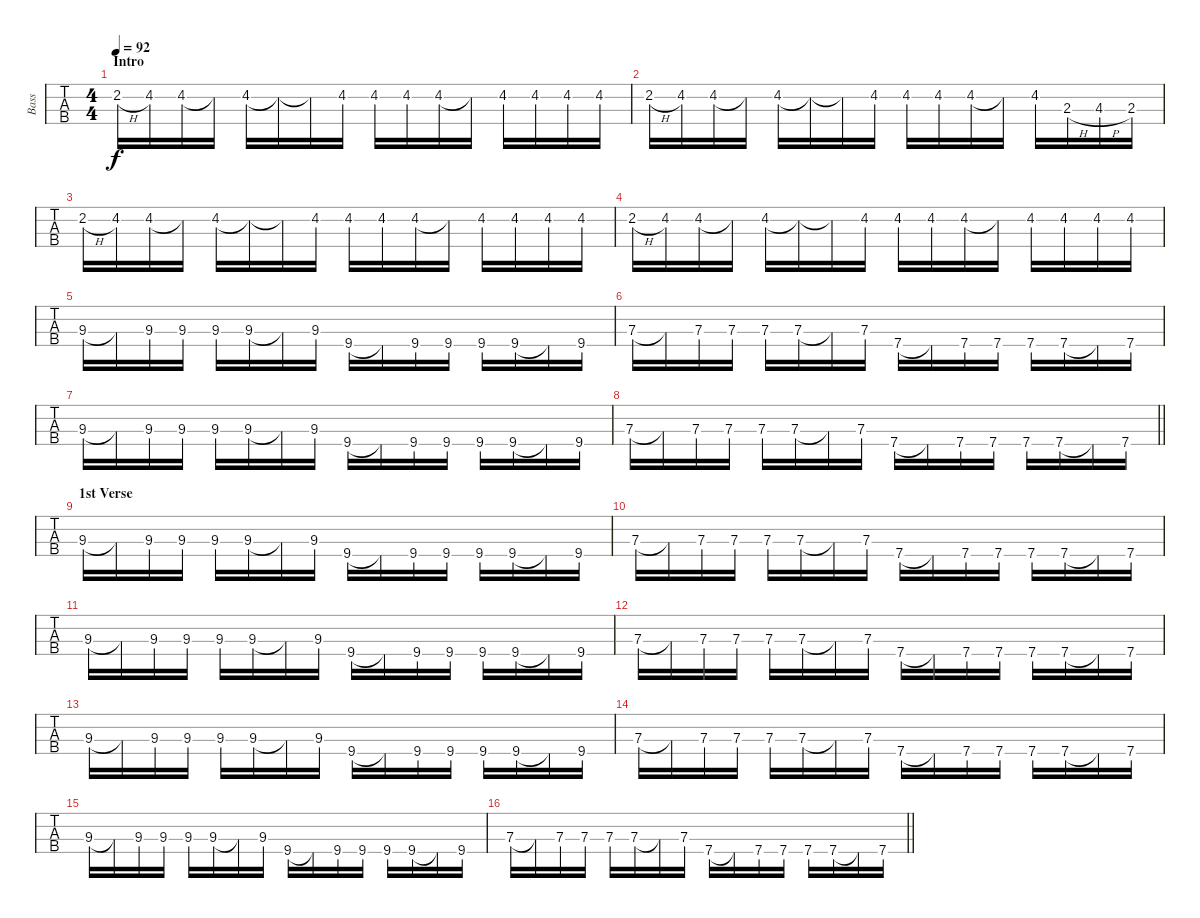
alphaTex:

\track ("Bass" "Bass") {instrument electricbasspick}
\staff {tabs}
\tuning (G2 D2 A1 E1) {hide}
\ts (4 4)
\section ("" "Intro")
\tempo 92
\clef f4
\ks c
2.2{h}.16{dy f instrument electricbasspick} 4.2.16 4.2.16 4.2{t}.16 4.2.16 4.2{t}.16 4.2{t}.16 4.2.16 4.2.16 4.2.16 4.2.16 4.2{t}.16 4.2.16 4.2.16 4.2.16 4.2.16 |
2.2{h}.16 4.2.16 4.2.16 4.2{t}.16 4.2.16 4.2{t}.16 4.2{t}.16 4.2.16 4.2.16 4.2.16 4.2.16 4.2{t}.16 4.2.16 2.3{h}.16 4.3{h}.16 2.3.16 |
2.2{h}.16 4.2.16 4.2.16 4.2{t}.16 4.2.16 4.2{t}.16 4.2{t}.16 4.2.16 4.2.16 4.2.16 4.2.16 4.2{t}.16 4.2.16 4.2.16 4.2.16 4.2.16 |
2.2{h}.16 4.2.16 4.2.16 4.2{t}.16 4.2.16 4.2{t}.16 4.2{t}.16 4.2.16 4.2.16 4.2.16 4.2.16 4.2{t}.16 4.2.16 4.2.16 4.2.16 4.2.16 |
9.3.16 9.3{t}.16 9.3.16 9.3.16 9.3.16 9.3.16 9.3{t}.16 9.3.16 9.4.16 9.4{t}.16 9.4.16 9.4.16 9.4.16 9.4.16 9.4{t}.16 9.4.16 |
7.3.16 7.3{t}.16 7.3.16 7.3.16 7.3.16 7.3.16 7.3{t}.16 7.3.16 7.4.16 7.4{t}.16 7.4.16 7.4.16 7.4.16 7.4.16 7.4{t}.16 7.4.16 |
9.3.16 9.3{t}.16 9.3.16 9.3.16 9.3.16 9.3.16 9.3{t}.16 9.3.16 9.4.16 9.4{t}.16 9.4.16 9.4.16 9.4.16 9.4.16 9.4{t}.16 9.4.16 |
\barLineRight lightlight
7.3.16 7.3{t}.16 7.3.16 7.3.16 7.3.16 7.3.16 7.3{t}.16 7.3.16 7.4.16 7.4{t}.16 7.4.16 7.4.16 7.4.16 7.4.16 7.4{t}.16 7.4.16 |
\section ("" "1st Verse")
9.3.16 9.3{t}.16 9.3.16 9.3.16 9.3.16 9.3.16 9.3{t}.16 9.3.16 9.4.16 9.4{t}.16 9.4.16 9.4.16 9.4.16 9.4.16 9.4{t}.16 9.4.16 |
7.3.16 7.3{t}.16 7.3.16 7.3.16 7.3.16 7.3.16 7.3{t}.16 7.3.16 7.4.16 7.4{t}.16 7.4.16 7.4.16 7.4.16 7.4.16 7.4{t}.16 7.4.16 |
9.3.16 9.3{t}.16 9.3.16 9.3.16 9.3.16 9.3.16 9.3{t}.16 9.3.16 9.4.16 9.4{t}.16 9.4.16 9.4.16 9.4.16 9.4.16 9.4{t}.16 9.4.16 |
7.3.16 7.3{t}.16 7.3.16 7.3.16 7.3.16 7.3.16 7.3{t}.16 7.3.16 7.4.16 7.4{t}.16 7.4.16 7.4.16 7.4.16 7.4.16 7.4{t}.16 7.4.16 |
9.3.16 9.3{t}.16 9.3.16 9.3.16 9.3.16 9.3.16 9.3{t}.16 9.3.16 9.4.16 9.4{t}.16 9.4.16 9.4.16 9.4.16 9.4.16 9.4{t}.16 9.4.16 |
7.3.16 7.3{t}.16 7.3.16 7.3.16 7.3.16 7.3.16 7.3{t}.16 7.3.16 7.4.16 7.4{t}.16 7.4.16 7.4.16 7.4.16 7.4.16 7.4{t}.16 7.4.16 |
9.3.16 9.3{t}.16 9.3.16 9.3.16 9.3.16 9.3.16 9.3{t}.16 9.3.16 9.4.16 9.4{t}.16 9.4.16 9.4.16 9.4.16 9.4.16 9.4{t}.16 9.4.16 |
\barLineRight lightlight
7.3.16 7.3{t}.16 7.3.16 7.3.16 7.3.16 7.3.16 7.3{t}.16 7.3.16 7.4.16 7.4{t}.16 7.4.16 7.4.16 7.4.16 7.4.16 7.4{t}.16 7.4.16
